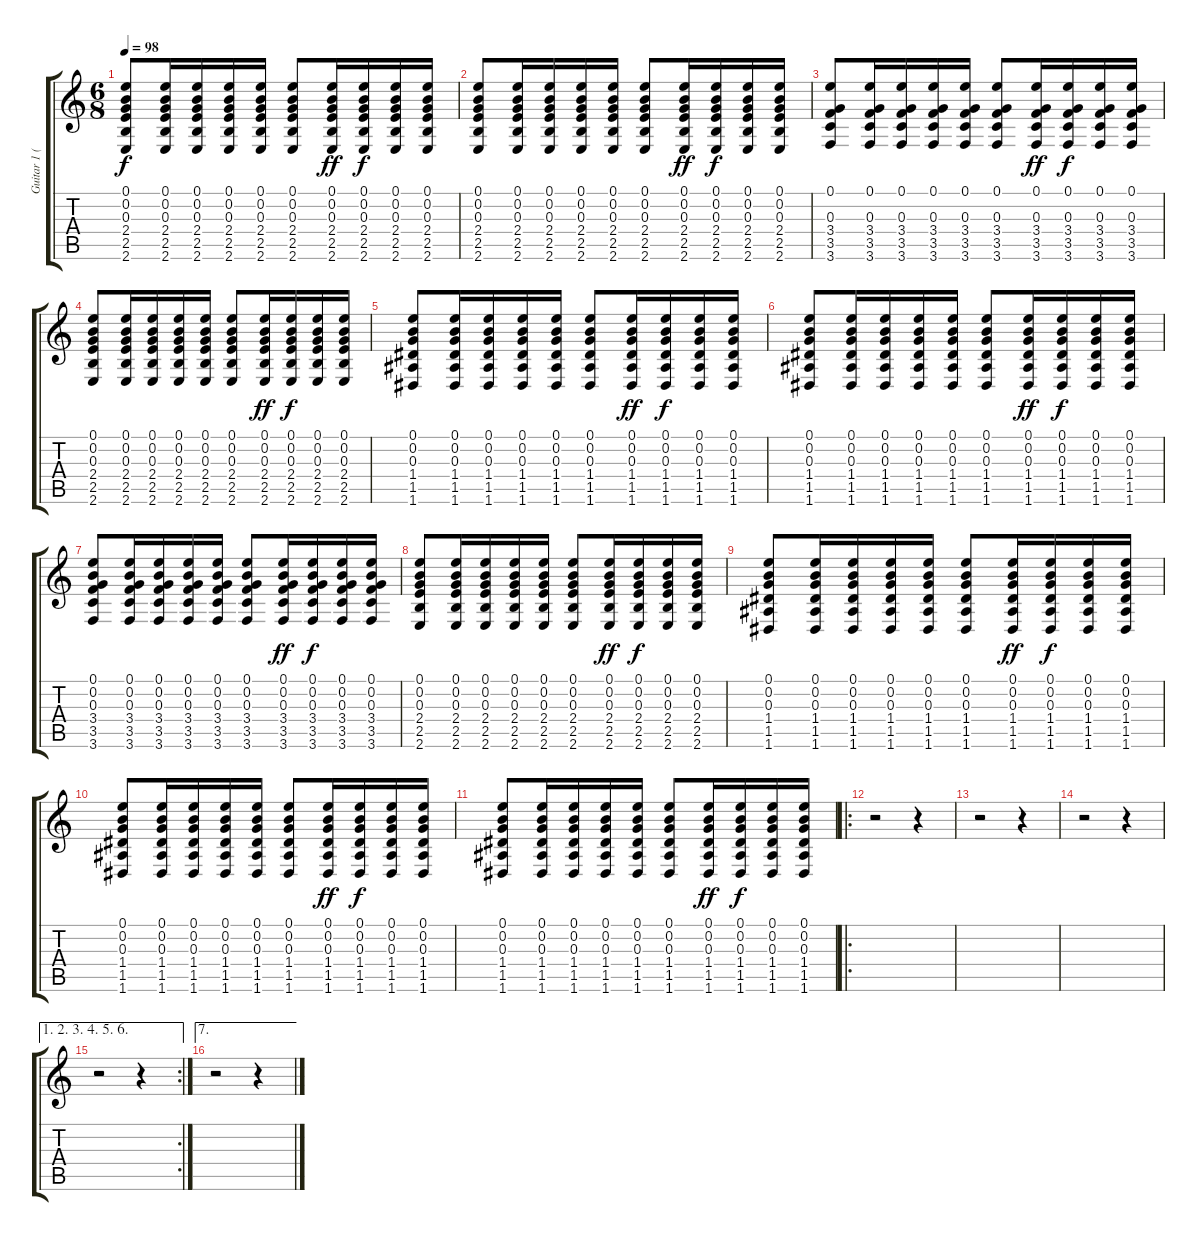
\track ("Guitar 1 (Acoustic)" "Guitar 1 (") {instrument acousticguitarsteel}
\staff {score tabs}
\tuning (E4 B3 G3 D3 A2 D2) {hide}
\ts (6 8)
\tempo 98
\clef g2
\ks c
(0.1 0.2 0.3 2.4 2.5 2.6).8{dy f} (0.1 0.2 0.3 2.4 2.5 2.6).16 (0.1 0.2 0.3 2.4 2.5 2.6).16 (0.1 0.2 0.3 2.4 2.5 2.6).16 (0.1 0.2 0.3 2.4 2.5 2.6).16 (0.1 0.2 0.3 2.4 2.5 2.6).8 (0.1 0.2 0.3 2.4 2.5 2.6).16{dy ff} (0.1 0.2 0.3 2.4 2.5 2.6).16{dy f} (0.1 0.2 0.3 2.4 2.5 2.6).16 (0.1 0.2 0.3 2.4 2.5 2.6).16 |
(0.1 0.2 0.3 2.4 2.5 2.6).8 (0.1 0.2 0.3 2.4 2.5 2.6).16 (0.1 0.2 0.3 2.4 2.5 2.6).16 (0.1 0.2 0.3 2.4 2.5 2.6).16 (0.1 0.2 0.3 2.4 2.5 2.6).16 (0.1 0.2 0.3 2.4 2.5 2.6).8 (0.1 0.2 0.3 2.4 2.5 2.6).16{dy ff} (0.1 0.2 0.3 2.4 2.5 2.6).16{dy f} (0.1 0.2 0.3 2.4 2.5 2.6).16 (0.1 0.2 0.3 2.4 2.5 2.6).16 |
(0.1 0.3 3.4 3.5 3.6).8 (0.1 0.3 3.4 3.5 3.6).16 (0.1 0.3 3.4 3.5 3.6).16 (0.1 0.3 3.4 3.5 3.6).16 (0.1 0.3 3.4 3.5 3.6).16 (0.1 0.3 3.4 3.5 3.6).8 (0.1 0.3 3.4 3.5 3.6).16{dy ff} (0.1 0.3 3.4 3.5 3.6).16{dy f} (0.1 0.3 3.4 3.5 3.6).16 (0.1 0.3 3.4 3.5 3.6).16 |
(0.1 0.2 0.3 2.4 2.5 2.6).8 (0.1 0.2 0.3 2.4 2.5 2.6).16 (0.1 0.2 0.3 2.4 2.5 2.6).16 (0.1 0.2 0.3 2.4 2.5 2.6).16 (0.1 0.2 0.3 2.4 2.5 2.6).16 (0.1 0.2 0.3 2.4 2.5 2.6).8 (0.1 0.2 0.3 2.4 2.5 2.6).16{dy ff} (0.1 0.2 0.3 2.4 2.5 2.6).16{dy f} (0.1 0.2 0.3 2.4 2.5 2.6).16 (0.1 0.2 0.3 2.4 2.5 2.6).16 |
(0.1 0.2 0.3 1.4 1.5 1.6).8 (0.1 0.2 0.3 1.4 1.5 1.6).16 (0.1 0.2 0.3 1.4 1.5 1.6).16 (0.1 0.2 0.3 1.4 1.5 1.6).16 (0.1 0.2 0.3 1.4 1.5 1.6).16 (0.1 0.2 0.3 1.4 1.5 1.6).8 (0.1 0.2 0.3 1.4 1.5 1.6).16{dy ff} (0.1 0.2 0.3 1.4 1.5 1.6).16{dy f} (0.1 0.2 0.3 1.4 1.5 1.6).16 (0.1 0.2 0.3 1.4 1.5 1.6).16 |
(0.1 0.2 0.3 1.4 1.5 1.6).8 (0.1 0.2 0.3 1.4 1.5 1.6).16 (0.1 0.2 0.3 1.4 1.5 1.6).16 (0.1 0.2 0.3 1.4 1.5 1.6).16 (0.1 0.2 0.3 1.4 1.5 1.6).16 (0.1 0.2 0.3 1.4 1.5 1.6).8 (0.1 0.2 0.3 1.4 1.5 1.6).16{dy ff} (0.1 0.2 0.3 1.4 1.5 1.6).16{dy f} (0.1 0.2 0.3 1.4 1.5 1.6).16 (0.1 0.2 0.3 1.4 1.5 1.6).16 |
(0.1 0.2 0.3 3.4 3.5 3.6).8 (0.1 0.2 0.3 3.4 3.5 3.6).16 (0.1 0.2 0.3 3.4 3.5 3.6).16 (0.1 0.2 0.3 3.4 3.5 3.6).16 (0.1 0.2 0.3 3.4 3.5 3.6).16 (0.1 0.2 0.3 3.4 3.5 3.6).8 (0.1 0.2 0.3 3.4 3.5 3.6).16{dy ff} (0.1 0.2 0.3 3.4 3.5 3.6).16{dy f} (0.1 0.2 0.3 3.4 3.5 3.6).16 (0.1 0.2 0.3 3.4 3.5 3.6).16 |
(0.1 0.2 0.3 2.4 2.5 2.6).8 (0.1 0.2 0.3 2.4 2.5 2.6).16 (0.1 0.2 0.3 2.4 2.5 2.6).16 (0.1 0.2 0.3 2.4 2.5 2.6).16 (0.1 0.2 0.3 2.4 2.5 2.6).16 (0.1 0.2 0.3 2.4 2.5 2.6).8 (0.1 0.2 0.3 2.4 2.5 2.6).16{dy ff} (0.1 0.2 0.3 2.4 2.5 2.6).16{dy f} (0.1 0.2 0.3 2.4 2.5 2.6).16 (0.1 0.2 0.3 2.4 2.5 2.6).16 |
(0.1 0.2 0.3 1.4 1.5 1.6).8 (0.1 0.2 0.3 1.4 1.5 1.6).16 (0.1 0.2 0.3 1.4 1.5 1.6).16 (0.1 0.2 0.3 1.4 1.5 1.6).16 (0.1 0.2 0.3 1.4 1.5 1.6).16 (0.1 0.2 0.3 1.4 1.5 1.6).8 (0.1 0.2 0.3 1.4 1.5 1.6).16{dy ff} (0.1 0.2 0.3 1.4 1.5 1.6).16{dy f} (0.1 0.2 0.3 1.4 1.5 1.6).16 (0.1 0.2 0.3 1.4 1.5 1.6).16 |
(0.1 0.2 0.3 1.4 1.5 1.6).8 (0.1 0.2 0.3 1.4 1.5 1.6).16 (0.1 0.2 0.3 1.4 1.5 1.6).16 (0.1 0.2 0.3 1.4 1.5 1.6).16 (0.1 0.2 0.3 1.4 1.5 1.6).16 (0.1 0.2 0.3 1.4 1.5 1.6).8 (0.1 0.2 0.3 1.4 1.5 1.6).16{dy ff} (0.1 0.2 0.3 1.4 1.5 1.6).16{dy f} (0.1 0.2 0.3 1.4 1.5 1.6).16 (0.1 0.2 0.3 1.4 1.5 1.6).16 |
(0.1 0.2 0.3 1.4 1.5 1.6).8 (0.1 0.2 0.3 1.4 1.5 1.6).16 (0.1 0.2 0.3 1.4 1.5 1.6).16 (0.1 0.2 0.3 1.4 1.5 1.6).16 (0.1 0.2 0.3 1.4 1.5 1.6).16 (0.1 0.2 0.3 1.4 1.5 1.6).8 (0.1 0.2 0.3 1.4 1.5 1.6).16{dy ff} (0.1 0.2 0.3 1.4 1.5 1.6).16{dy f} (0.1 0.2 0.3 1.4 1.5 1.6).16 (0.1 0.2 0.3 1.4 1.5 1.6).16 |
\ro
r.2 r.4 |
r.2 r.4 |
r.2 r.4 |
\ae (1 2 3 4 5 6)
\rc 2
r.2 r.4 |
\ae 7
r.2 r.4
